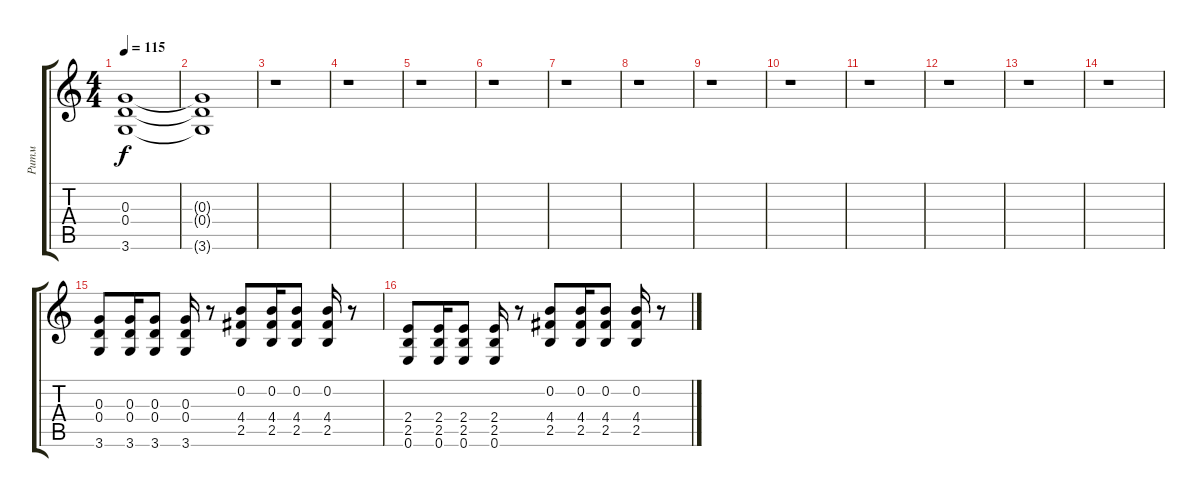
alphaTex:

\track ("Ритм" "Ритм") {instrument distortionguitar}
\staff {score tabs}
\tuning (E4 B3 G3 D3 A2 E2) {hide}
\ts (4 4)
\tempo 115
\clef g2
\ks c
(0.3{t} 0.4{t} 3.6{t}).1{dy f} |
(0.3{t} 0.4{t} 3.6{t}).1 |
r.1 |
r.1 |
r.1 |
r.1 |
r.1 |
r.1 |
r.1 |
r.1 |
r.1 |
r.1 |
r.1 |
r.1 |
(0.3 0.4 3.6).8 (0.3 0.4 3.6).16 (0.3 0.4 3.6).8 (0.3 0.4 3.6).16 r.8 (0.2 4.4 2.5).8 (0.2 4.4 2.5).16 (0.2 4.4 2.5).8 (0.2 4.4 2.5).16 r.8 |
(2.4 2.5 0.6).8 (2.4 2.5 0.6).16 (2.4 2.5 0.6).8 (2.4 2.5 0.6).16 r.8 (0.2 4.4 2.5).8 (0.2 4.4 2.5).16 (0.2 4.4 2.5).8 (0.2 4.4 2.5).16 r.8
